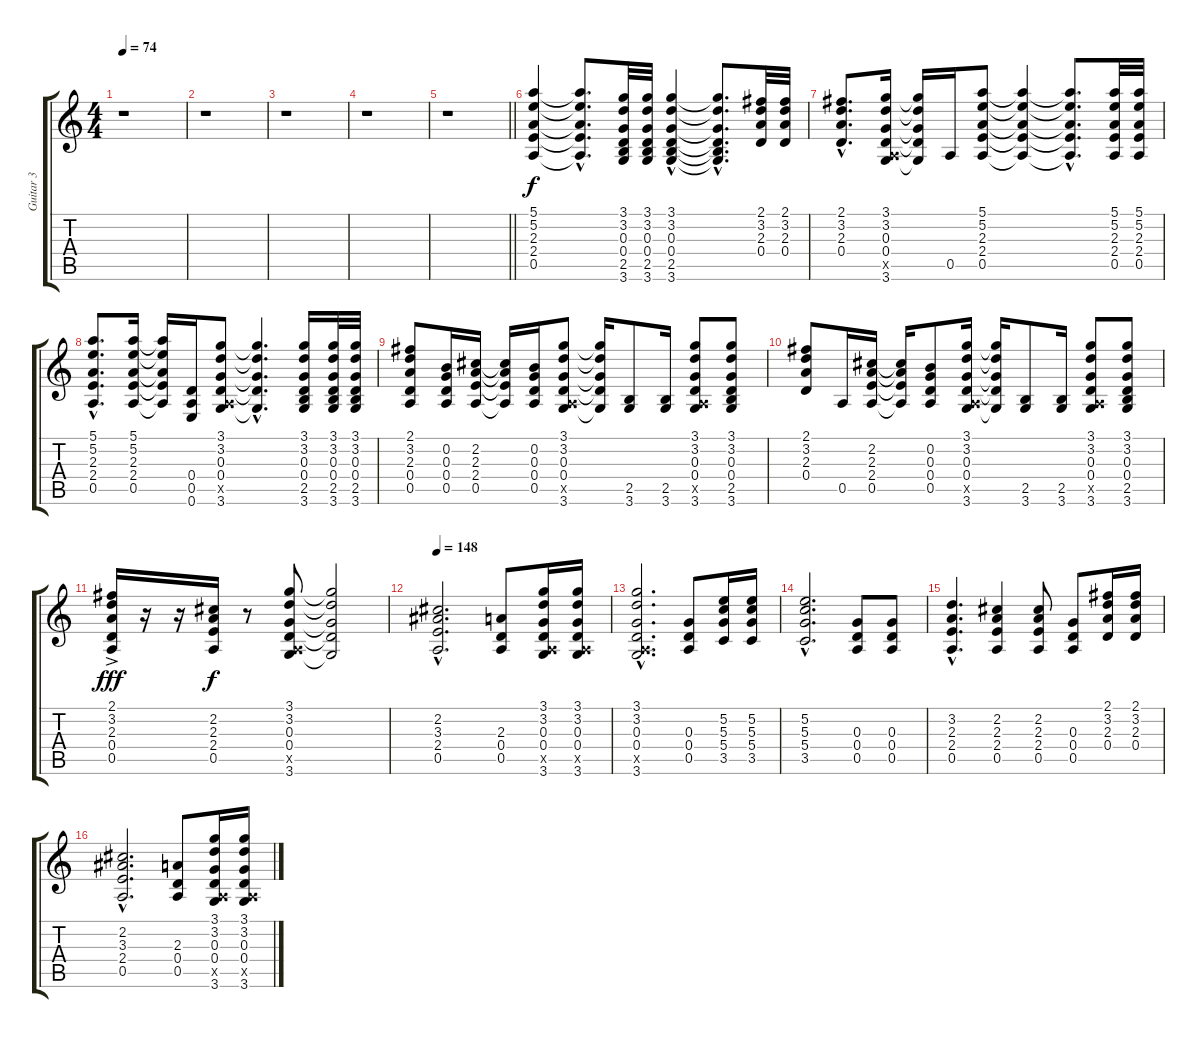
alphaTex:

\track ("Guitar 3" "Guitar 3") {instrument distortionguitar}
\staff {score tabs}
\tuning (E4 B3 G3 D3 A2 E2) {hide}
\ts (4 4)
\tempo 74
\clef g2
\ks c
r.1{dy f} |
r.1 |
r.1 |
r.1 |
\barLineRight lightlight
r.1 |
(5.1 5.2 2.3 2.4 0.5).4{instrument distortionguitar} (5.1{hac t} 5.2{hac t} 2.3{hac t} 2.4{hac t} 0.5{hac t}).8{d} (3.1 3.2 0.3 0.4 2.5 3.6).32 (3.1 3.2 0.3 0.4 2.5 3.6).32 (3.1{hac} 3.2 0.3 0.4 2.5 3.6).4 (3.1{hac t} 3.2{hac t} 0.3{hac t} 0.4{hac t} 2.5{hac t} 3.6{hac t}).8{d} (2.1 3.2 2.3 0.4).32 (2.1 3.2 2.3 0.4).32 |
(2.1{hac} 3.2{hac} 2.3{hac} 0.4{hac}).8{d} (3.1 3.2 0.3 0.4 0.5{x} 3.6).16 (3.1{t} 3.2{t} 0.3{t} 0.4{t} 3.6{t}).16 0.5.16 (5.1 5.2 2.3 2.4 0.5).8 (5.1{t} 5.2{t} 2.3{t} 2.4{t} 0.5{t}).4 (5.1{hac t} 5.2{hac t} 2.3{hac t} 2.4{hac t} 0.5{hac t}).8{d} (5.1 5.2 2.3 2.4 0.5).32 (5.1 5.2 2.3 2.4 0.5).32 |
(5.1{hac} 5.2{hac} 2.3{hac} 2.4{hac} 0.5{hac}).8{d} (5.1 5.2 2.3 2.4 0.5).16 (5.1{t} 5.2{t} 2.3{t} 2.4{t} 0.5{t}).16 (0.4 0.5 0.6).16 (3.1 3.2 0.3 0.4 0.5{x} 3.6).8 (3.1{hac t} 3.2{hac t} 0.3{hac t} 0.4{hac t} 3.6{hac t}).4{d} (3.1 3.2 0.3 0.4 2.5 3.6).16 (3.1 3.2 0.3 0.4 2.5 3.6).32 (3.1 3.2 0.3 0.4 2.5 3.6).32 |
(2.1 3.2 2.3 0.4 0.5).8 (0.2 0.3 0.4 0.5).16 (2.2 2.3 2.4 0.5).16 (2.2{t} 2.3{t} 2.4{t} 0.5{t}).16 (0.2 0.3 0.4 0.5).16 (3.1 3.2 0.3 0.4 0.5{x} 3.6).8 (3.1{t} 3.2{t} 0.3{t} 0.4{t} 3.6{t}).16 (2.5 3.6).8 (2.5 3.6).16 (3.1 3.2 0.3 0.4 0.5{x} 3.6).8 (3.1 3.2 0.3 0.4 2.5 3.6).8 |
(2.1 3.2 2.3 0.4).8 0.5.16 (2.2 2.3 2.4 0.5).16 (2.2{t} 2.3{t} 2.4{t} 0.5{t}).16 (0.2 0.3 0.4 0.5).8 (3.1 3.2 0.3 0.4 0.5{x} 3.6).16 (3.1{t} 3.2{t} 0.3{t} 0.4{t} 3.6{t}).16 (2.5 3.6).8 (2.5 3.6).16 (3.1 3.2 0.3 0.4 0.5{x} 3.6).8 (3.1 3.2 0.3 0.4 2.5 3.6).8 |
(2.1{ac} 3.2 2.3 0.4 0.5).16{dy fff} r.16 r.16 (2.2 2.3 2.4 0.5).16{dy f} r.8 (3.1 3.2 0.3 0.4 0.5{x} 3.6).8 (3.1{t} 3.2{t} 0.3{t} 0.4{t} 3.6{t}).2 |
\tempo 148
(2.2{hac} 3.3{hac} 2.4{hac} 0.5{hac}).2{d} (2.3 0.4 0.5).8 (3.1 3.2 0.3 0.4 0.5{x} 3.6).16 (3.1 3.2 0.3 0.4 0.5{x} 3.6).16 |
(3.1{hac} 3.2{hac} 0.3{hac} 0.4{hac} 0.5{hac x} 3.6{hac}).2{d} (0.3 0.4 0.5).8 (5.2 5.3 5.4 3.5).16 (5.2 5.3 5.4 3.5).16 |
(5.2{hac} 5.3{hac} 5.4{hac} 3.5{hac}).2{d} (0.3 0.4 0.5).8 (0.3 0.4 0.5).8 |
(3.2{hac} 2.3{hac} 2.4{hac} 0.5{hac}).4{d} (2.2 2.3 2.4 0.5).4 (2.2 2.3 2.4 0.5).8 (0.3 0.4 0.5).8 (2.1 3.2 2.3 0.4).16 (2.1 3.2 2.3 0.4).16 |
(2.2{hac} 3.3{hac} 2.4{hac} 0.5{hac}).2{d} (2.3 0.4 0.5).8 (3.1 3.2 0.3 0.4 0.5{x} 3.6).16 (3.1 3.2 0.3 0.4 0.5{x} 3.6).16
